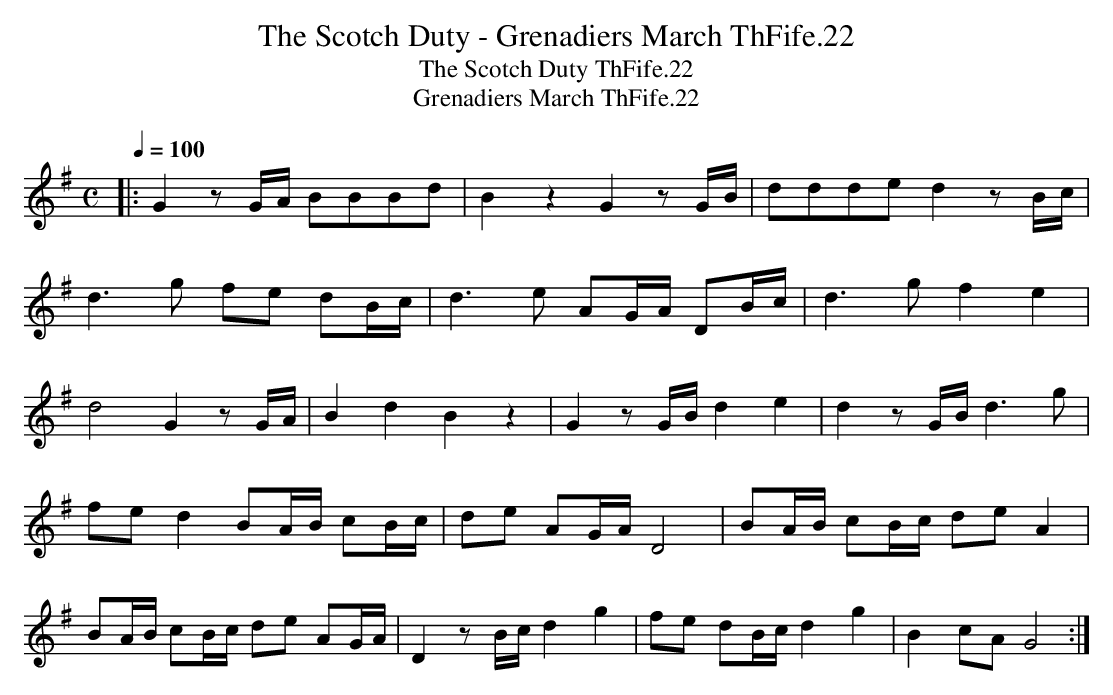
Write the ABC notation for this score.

X:1
T:Scotch Duty - Grenadiers March ThFife.22, The
T:Scotch Duty ThFife.22, The
T:Grenadiers March ThFife.22
M:C
L:1/8
Q:1/4=100
K:G
|: G2 z G/A/ BBBd | B2 z2 G2 z G/B/ | ddde d2 z B/c/ |
d3 g fe dB/c/ | d3 e AG/A/ DB/c/ | d3 g f2 e2 |
d4 G2 z G/A/ | B2 d2 B2 z2 | G2 z G/B/ d2 e2 | d2 z G/B/ d3 g |
fe d2 BA/B/ cB/c/ | de AG/A/ D4 | BA/B/ cB/c/ de A2 |
BA/B/ cB/c/ de AG/A/ | D2 z B/c/ d2 g2 | fe dB/c/ d2 g2 | B2 cA G4 :|
